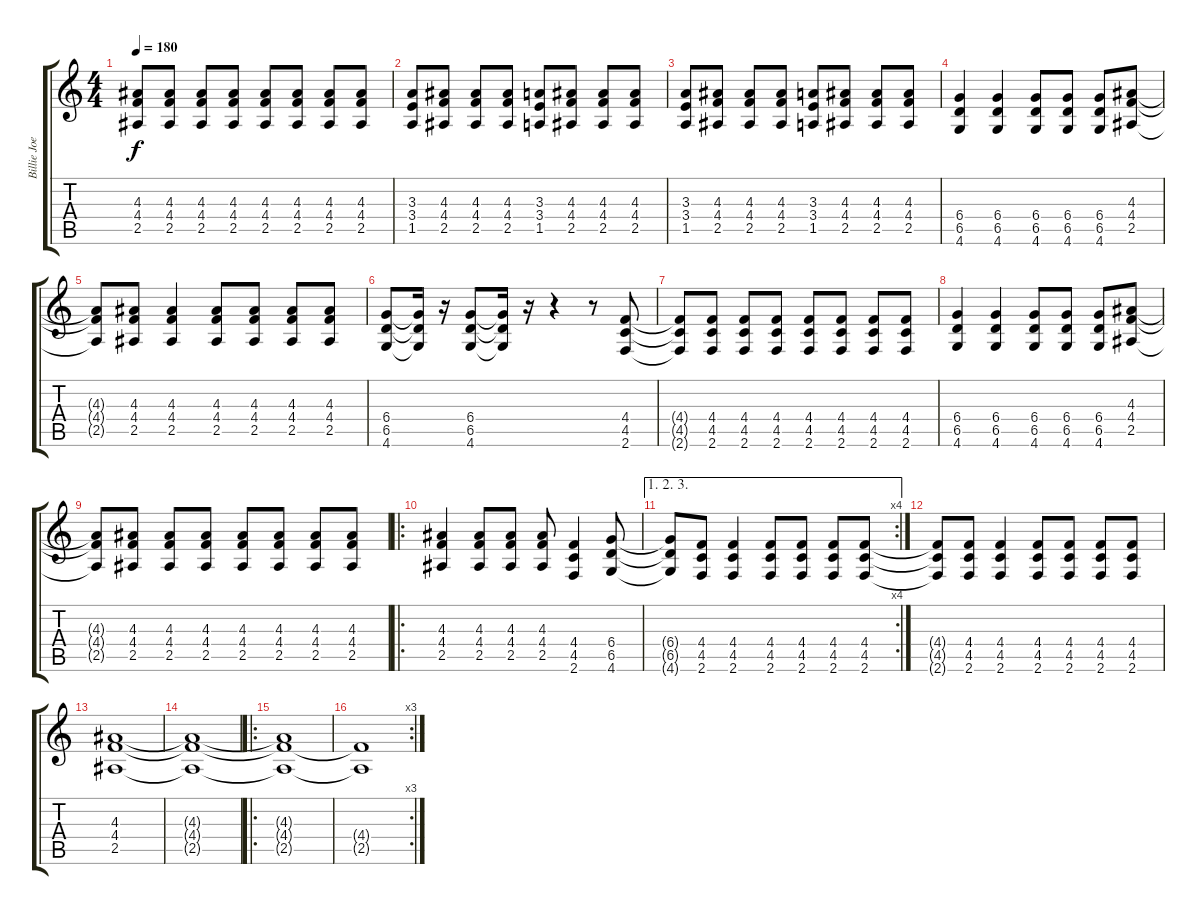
\track ("Billie Joe" "Billie Joe") {instrument overdrivenguitar}
\staff {score tabs}
\tuning (Eb4 Bb3 Gb3 Db3 Ab2 Eb2) {hide}
\ts (4 4)
\tempo 180
\clef g2
\ks c
(4.3{t} 4.4{t} 2.5{t}).8{dy f} (4.3 4.4 2.5).8 (4.3 4.4 2.5).8 (4.3 4.4 2.5).8 (4.3 4.4 2.5).8 (4.3 4.4 2.5).8 (4.3 4.4 2.5).8 (4.3 4.4 2.5).8 |
(3.3 3.4 1.5).8 (4.3 4.4 2.5).8 (4.3 4.4 2.5).8 (4.3 4.4 2.5).8 (3.3 3.4 1.5).8 (4.3 4.4 2.5).8 (4.3 4.4 2.5).8 (4.3 4.4 2.5).8 |
(3.3 3.4 1.5).8 (4.3 4.4 2.5).8 (4.3 4.4 2.5).8 (4.3 4.4 2.5).8 (3.3 3.4 1.5).8 (4.3 4.4 2.5).8 (4.3 4.4 2.5).8 (4.3 4.4 2.5).8 |
(6.4 6.5 4.6).4 (6.4 6.5 4.6).4 (6.4 6.5 4.6).8 (6.4 6.5 4.6).8 (6.4 6.5 4.6).8 (4.3 4.4 2.5).8 |
(4.3{t} 4.4{t} 2.5{t}).8 (4.3 4.4 2.5).8 (4.3 4.4 2.5).4 (4.3 4.4 2.5).8 (4.3 4.4 2.5).8 (4.3 4.4 2.5).8 (4.3 4.4 2.5).8 |
(6.4 6.5 4.6).8 (6.4{t} 6.5{t} 4.6{t}).16 r.16 (6.4 6.5 4.6).8 (6.4{t} 6.5{t} 4.6{t}).16 r.16 r.4 r.8 (4.4 4.5 2.6).8 |
(4.4{t} 4.5{t} 2.6{t}).8 (4.4 4.5 2.6).8 (4.4 4.5 2.6).8 (4.4 4.5 2.6).8 (4.4 4.5 2.6).8 (4.4 4.5 2.6).8 (4.4 4.5 2.6).8 (4.4 4.5 2.6).8 |
(6.4 6.5 4.6).4 (6.4 6.5 4.6).4 (6.4 6.5 4.6).8 (6.4 6.5 4.6).8 (6.4 6.5 4.6).8 (4.3 4.4 2.5).8 |
(4.3{t} 4.4{t} 2.5{t}).8 (4.3 4.4 2.5).8 (4.3 4.4 2.5).8 (4.3 4.4 2.5).8 (4.3 4.4 2.5).8 (4.3 4.4 2.5).8 (4.3 4.4 2.5).8 (4.3 4.4 2.5).8 |
\ro
(4.3 4.4 2.5).4 (4.3 4.4 2.5).8 (4.3 4.4 2.5).8 (4.3 4.4 2.5).8 (4.4 4.5 2.6).4 (6.4 6.5 4.6).8 |
\ae (1 2 3)
\rc 4
(6.4{t} 6.5{t} 4.6{t}).8 (4.4 4.5 2.6).8 (4.4 4.5 2.6).4 (4.4 4.5 2.6).8 (4.4 4.5 2.6).8 (4.4 4.5 2.6).8 (4.4 4.5 2.6).8 |
(4.4{t} 4.5{t} 2.6{t}).8 (4.4 4.5 2.6).8 (4.4 4.5 2.6).4 (4.4 4.5 2.6).8 (4.4 4.5 2.6).8 (4.4 4.5 2.6).8 (4.4 4.5 2.6).8 |
(4.3 4.4 2.5).1 |
(4.3{t} 4.4{t} 2.5{t}).1 |
\ro
(4.3{t} 4.4{t} 2.5{t}).1 |
\rc 3
(4.4{t} 2.5{t}).1
